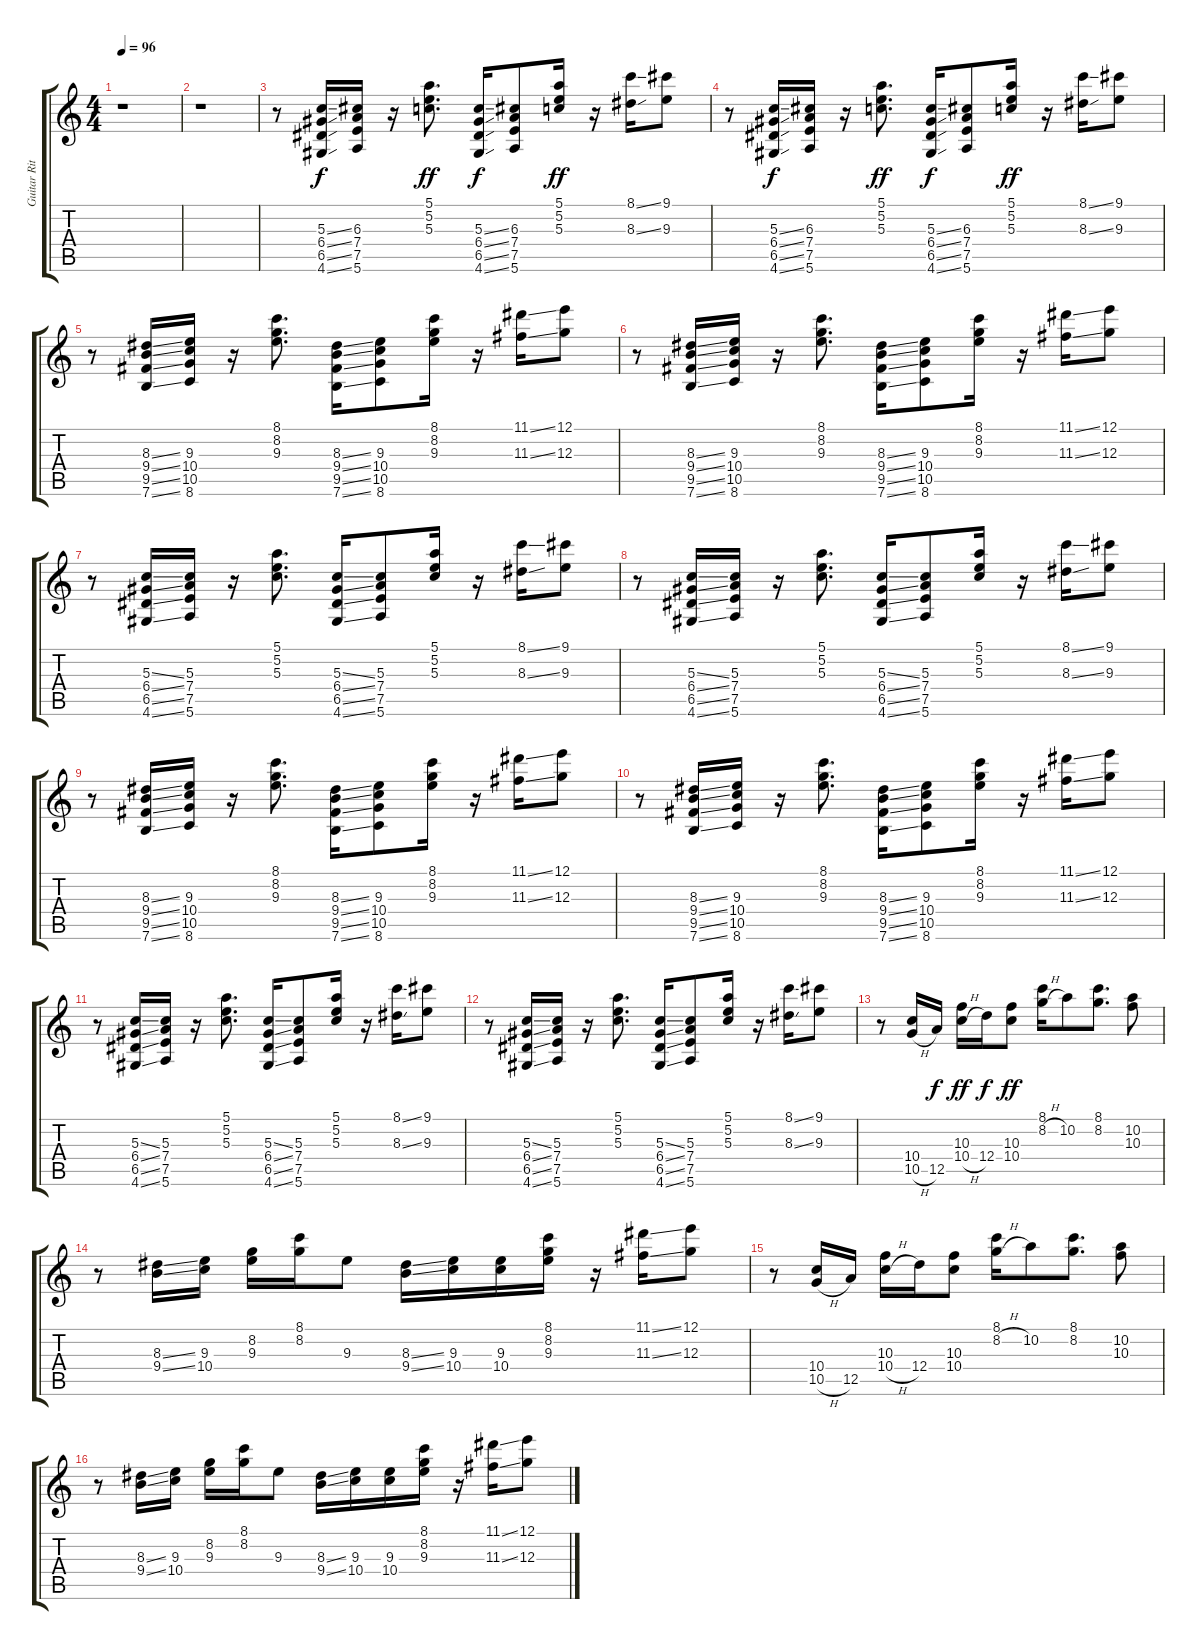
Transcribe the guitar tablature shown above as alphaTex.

\track ("Guitar Ritmo" "Guitar Rit") {instrument overdrivenguitar}
\staff {score tabs}
\tuning (E4 B3 G3 D3 A2 E2) {hide}
\ts (4 4)
\tempo 96
\clef g2
\ks c
r.1{dy f instrument overdrivenguitar} |
r.1 |
r.8 (5.3{ss} 6.4{ss} 6.5{ss} 4.6{ss}).16 (6.3 7.4 7.5 5.6).16 r.16 (5.1 5.2 5.3).8{d dy ff} (5.3{ss} 6.4{ss} 6.5{ss} 4.6{ss}).16{dy f} (6.3 7.4 7.5 5.6).8 (5.1 5.2 5.3).16{dy ff} r.16 (8.1{ss} 8.3{ss}).16 (9.1 9.3).8 |
r.8 (5.3{ss} 6.4{ss} 6.5{ss} 4.6{ss}).16{dy f} (6.3 7.4 7.5 5.6).16 r.16 (5.1 5.2 5.3).8{d dy ff} (5.3{ss} 6.4{ss} 6.5{ss} 4.6{ss}).16{dy f} (6.3 7.4 7.5 5.6).8 (5.1 5.2 5.3).16{dy ff} r.16 (8.1{ss} 8.3{ss}).16 (9.1 9.3).8 |
r.8 (8.3{ss} 9.4{ss} 9.5{ss} 7.6{ss}).16 (9.3 10.4 10.5 8.6).16 r.16 (8.1 8.2 9.3).8{d} (8.3{ss} 9.4{ss} 9.5{ss} 7.6{ss}).16 (9.3 10.4 10.5 8.6).8 (8.1 8.2 9.3).16 r.16 (11.1{ss} 11.3{ss}).16 (12.1 12.3).8 |
r.8 (8.3{ss} 9.4{ss} 9.5{ss} 7.6{ss}).16 (9.3 10.4 10.5 8.6).16 r.16 (8.1 8.2 9.3).8{d} (8.3{ss} 9.4{ss} 9.5{ss} 7.6{ss}).16 (9.3 10.4 10.5 8.6).8 (8.1 8.2 9.3).16 r.16 (11.1{ss} 11.3{ss}).16 (12.1 12.3).8 |
r.8 (5.3{ss} 6.4{ss} 6.5{ss} 4.6{ss}).16 (5.3 7.4 7.5 5.6).16 r.16 (5.1 5.2 5.3).8{d} (5.3{ss} 6.4{ss} 6.5{ss} 4.6{ss}).16 (5.3 7.4 7.5 5.6).8 (5.1 5.2 5.3).16 r.16 (8.1{ss} 8.3{ss}).16 (9.1 9.3).8 |
r.8 (5.3{ss} 6.4{ss} 6.5{ss} 4.6{ss}).16 (5.3 7.4 7.5 5.6).16 r.16 (5.1 5.2 5.3).8{d} (5.3{ss} 6.4{ss} 6.5{ss} 4.6{ss}).16 (5.3 7.4 7.5 5.6).8 (5.1 5.2 5.3).16 r.16 (8.1{ss} 8.3{ss}).16 (9.1 9.3).8 |
r.8 (8.3{ss} 9.4{ss} 9.5{ss} 7.6{ss}).16 (9.3 10.4 10.5 8.6).16 r.16 (8.1 8.2 9.3).8{d} (8.3{ss} 9.4{ss} 9.5{ss} 7.6{ss}).16 (9.3 10.4 10.5 8.6).8 (8.1 8.2 9.3).16 r.16 (11.1{ss} 11.3{ss}).16 (12.1 12.3).8 |
r.8 (8.3{ss} 9.4{ss} 9.5{ss} 7.6{ss}).16 (9.3 10.4 10.5 8.6).16 r.16 (8.1 8.2 9.3).8{d} (8.3{ss} 9.4{ss} 9.5{ss} 7.6{ss}).16 (9.3 10.4 10.5 8.6).8 (8.1 8.2 9.3).16 r.16 (11.1{ss} 11.3{ss}).16 (12.1 12.3).8 |
r.8 (5.3{ss} 6.4{ss} 6.5{ss} 4.6{ss}).16 (5.3 7.4 7.5 5.6).16 r.16 (5.1 5.2 5.3).8{d} (5.3{ss} 6.4{ss} 6.5{ss} 4.6{ss}).16 (5.3 7.4 7.5 5.6).8 (5.1 5.2 5.3).16 r.16 (8.1{ss} 8.3{ss}).16 (9.1 9.3).8 |
r.8 (5.3{ss} 6.4{ss} 6.5{ss} 4.6{ss}).16 (5.3 7.4 7.5 5.6).16 r.16 (5.1 5.2 5.3).8{d} (5.3{ss} 6.4{ss} 6.5{ss} 4.6{ss}).16 (5.3 7.4 7.5 5.6).8 (5.1 5.2 5.3).16 r.16 (8.1{ss} 8.3{ss}).16 (9.1 9.3).8 |
r.8 (10.4 10.5{h}).16 12.5.16{dy f} (10.3 10.4{h}).16{dy ff} 12.4.16{dy f} (10.3 10.4).8{dy ff} (8.1 8.2{h}).16 10.2.8 (8.1 8.2).8{d} (10.2 10.3).8 |
r.8 (8.3{ss} 9.4{ss}).16 (9.3 10.4).16 (8.2 9.3).16 (8.1 8.2).16 9.3.8 (8.3{ss} 9.4{ss}).16 (9.3 10.4).16 (9.3 10.4).16 (8.1 8.2 9.3).16 r.16 (11.1{ss} 11.3{ss}).16 (12.1 12.3).8 |
r.8 (10.4 10.5{h}).16 12.5.16 (10.3 10.4{h}).16 12.4.16 (10.3 10.4).8 (8.1 8.2{h}).16 10.2.8 (8.1 8.2).8{d} (10.2 10.3).8 |
r.8 (8.3{ss} 9.4{ss}).16 (9.3 10.4).16 (8.2 9.3).16 (8.1 8.2).16 9.3.8 (8.3{ss} 9.4{ss}).16 (9.3 10.4).16 (9.3 10.4).16 (8.1 8.2 9.3).16 r.16 (11.1{ss} 11.3{ss}).16 (12.1 12.3).8
